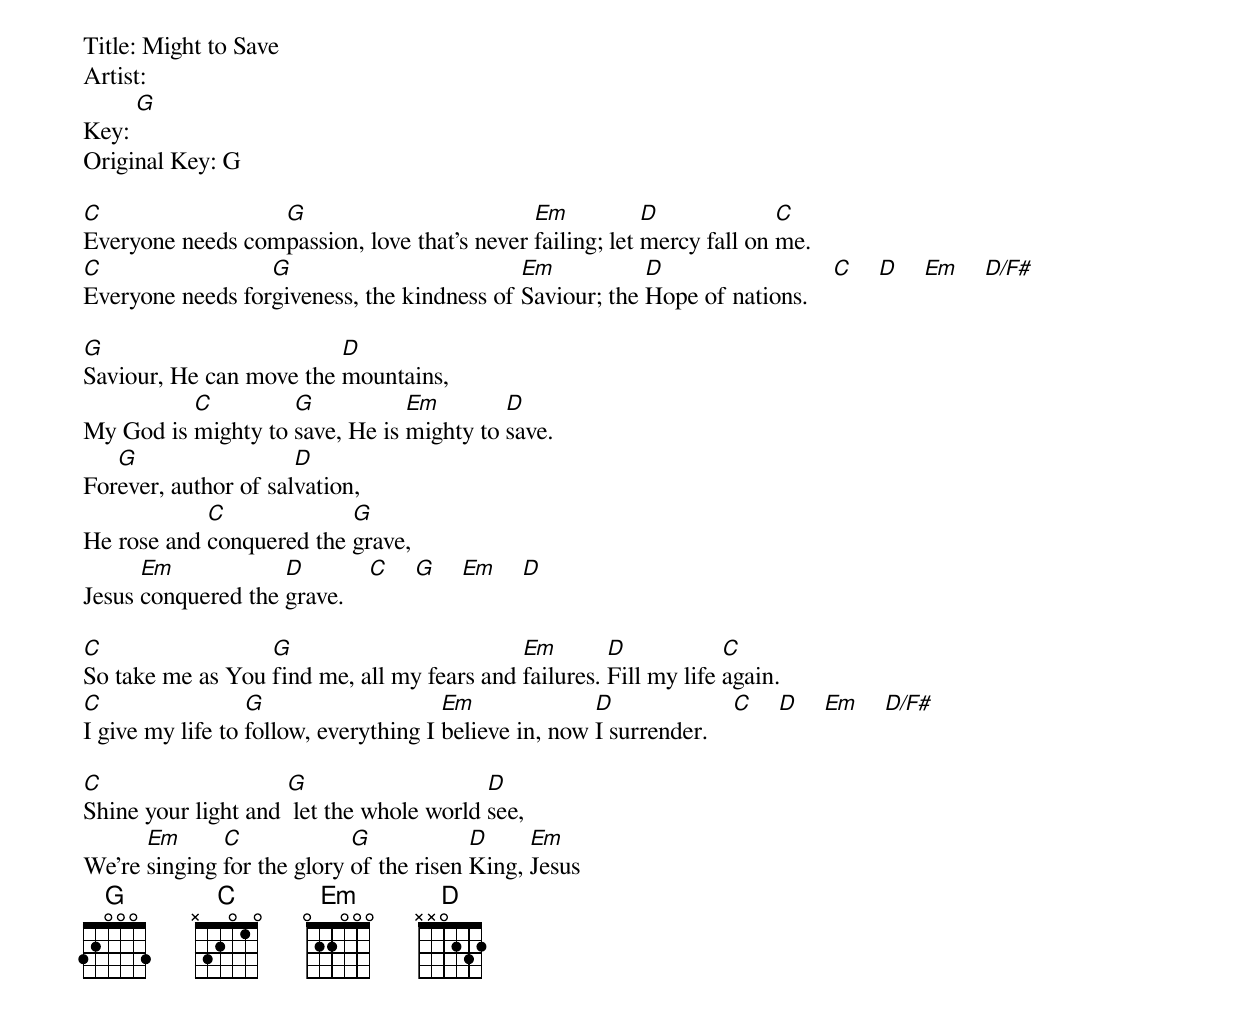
Title: Might to Save
Artist:
Key: [G]
Original Key: G

[C]Everyone needs com[G]passion, love that's never [Em]failing; let [D]mercy fall on [C]me.
[C]Everyone needs for[G]giveness, the kindness of [Em]Saviour; the [D]Hope of nations.    [C]    [D]    [Em]    [D/F#]

[G]Saviour, He can move the [D]mountains,
My God is [C]mighty to [G]save, He is [Em]mighty to [D]save.
For[G]ever, author of sal[D]vation,
He rose and [C]conquered the [G]grave,
Jesus [Em]conquered the [D]grave.    [C]    [G]    [Em]    [D]

[C]So take me as You [G]find me, all my fears and [Em]failures. [D]Fill my life [C]again.
[C]I give my life to [G]follow, everything I [Em]believe in, now [D]I surrender.    [C]    [D]    [Em]    [D/F#]

[C]Shine your light and [G] let the whole world [D]see,
We're [Em]singing [C]for the glory [G]of the risen [D]King, [Em]Jesus
